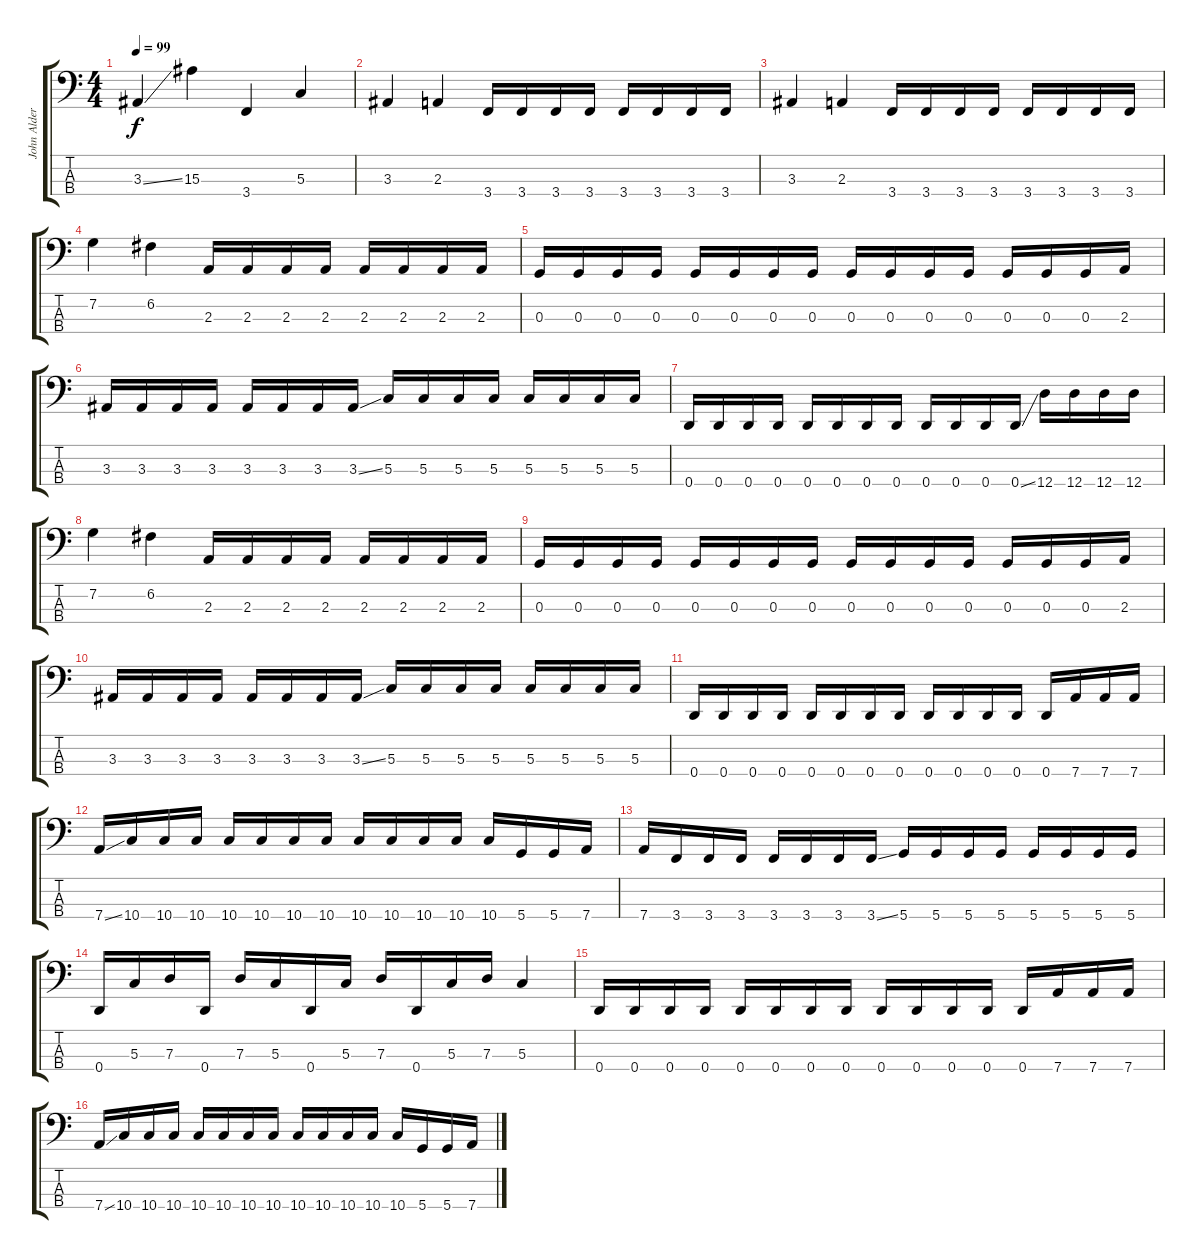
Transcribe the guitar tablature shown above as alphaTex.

\track ("John Alderete" "John Alder") {instrument slapbass2}
\staff {score tabs}
\tuning (F2 C2 G1 D1) {hide}
\ts (4 4)
\tempo 99
\clef f4
\ks c
3.3{ss}.4{dy f} 15.3.4 3.4.4 5.3.4 |
3.3.4 2.3.4 3.4.16 3.4.16 3.4.16 3.4.16 3.4.16 3.4.16 3.4.16 3.4.16 |
3.3.4 2.3.4 3.4.16 3.4.16 3.4.16 3.4.16 3.4.16 3.4.16 3.4.16 3.4.16 |
7.2.4 6.2.4 2.3.16 2.3.16 2.3.16 2.3.16 2.3.16 2.3.16 2.3.16 2.3.16 |
0.3.16 0.3.16 0.3.16 0.3.16 0.3.16 0.3.16 0.3.16 0.3.16 0.3.16 0.3.16 0.3.16 0.3.16 0.3.16 0.3.16 0.3.16 2.3.16 |
3.3.16 3.3.16 3.3.16 3.3.16 3.3.16 3.3.16 3.3.16 3.3{ss}.16 5.3.16 5.3.16 5.3.16 5.3.16 5.3.16 5.3.16 5.3.16 5.3.16 |
0.4.16 0.4.16 0.4.16 0.4.16 0.4.16 0.4.16 0.4.16 0.4.16 0.4.16 0.4.16 0.4.16 0.4{ss}.16 12.4.16 12.4.16 12.4.16 12.4.16 |
7.2.4 6.2.4 2.3.16 2.3.16 2.3.16 2.3.16 2.3.16 2.3.16 2.3.16 2.3.16 |
0.3.16 0.3.16 0.3.16 0.3.16 0.3.16 0.3.16 0.3.16 0.3.16 0.3.16 0.3.16 0.3.16 0.3.16 0.3.16 0.3.16 0.3.16 2.3.16 |
3.3.16 3.3.16 3.3.16 3.3.16 3.3.16 3.3.16 3.3.16 3.3{ss}.16 5.3.16 5.3.16 5.3.16 5.3.16 5.3.16 5.3.16 5.3.16 5.3.16 |
0.4.16 0.4.16 0.4.16 0.4.16 0.4.16 0.4.16 0.4.16 0.4.16 0.4.16 0.4.16 0.4.16 0.4.16 0.4.16 7.4.16 7.4.16 7.4.16 |
7.4{ss}.16 10.4.16 10.4.16 10.4.16 10.4.16 10.4.16 10.4.16 10.4.16 10.4.16 10.4.16 10.4.16 10.4.16 10.4.16 5.4.16 5.4.16 7.4.16 |
7.4.16 3.4.16 3.4.16 3.4.16 3.4.16 3.4.16 3.4.16 3.4{ss}.16 5.4.16 5.4.16 5.4.16 5.4.16 5.4.16 5.4.16 5.4.16 5.4.16 |
0.4.16 5.3.16 7.3.16 0.4.16 7.3.16 5.3.16 0.4.16 5.3.16 7.3.16 0.4.16 5.3.16 7.3.16 5.3.4 |
0.4.16 0.4.16 0.4.16 0.4.16 0.4.16 0.4.16 0.4.16 0.4.16 0.4.16 0.4.16 0.4.16 0.4.16 0.4.16 7.4.16 7.4.16 7.4.16 |
7.4{ss}.16 10.4.16 10.4.16 10.4.16 10.4.16 10.4.16 10.4.16 10.4.16 10.4.16 10.4.16 10.4.16 10.4.16 10.4.16 5.4.16 5.4.16 7.4.16
